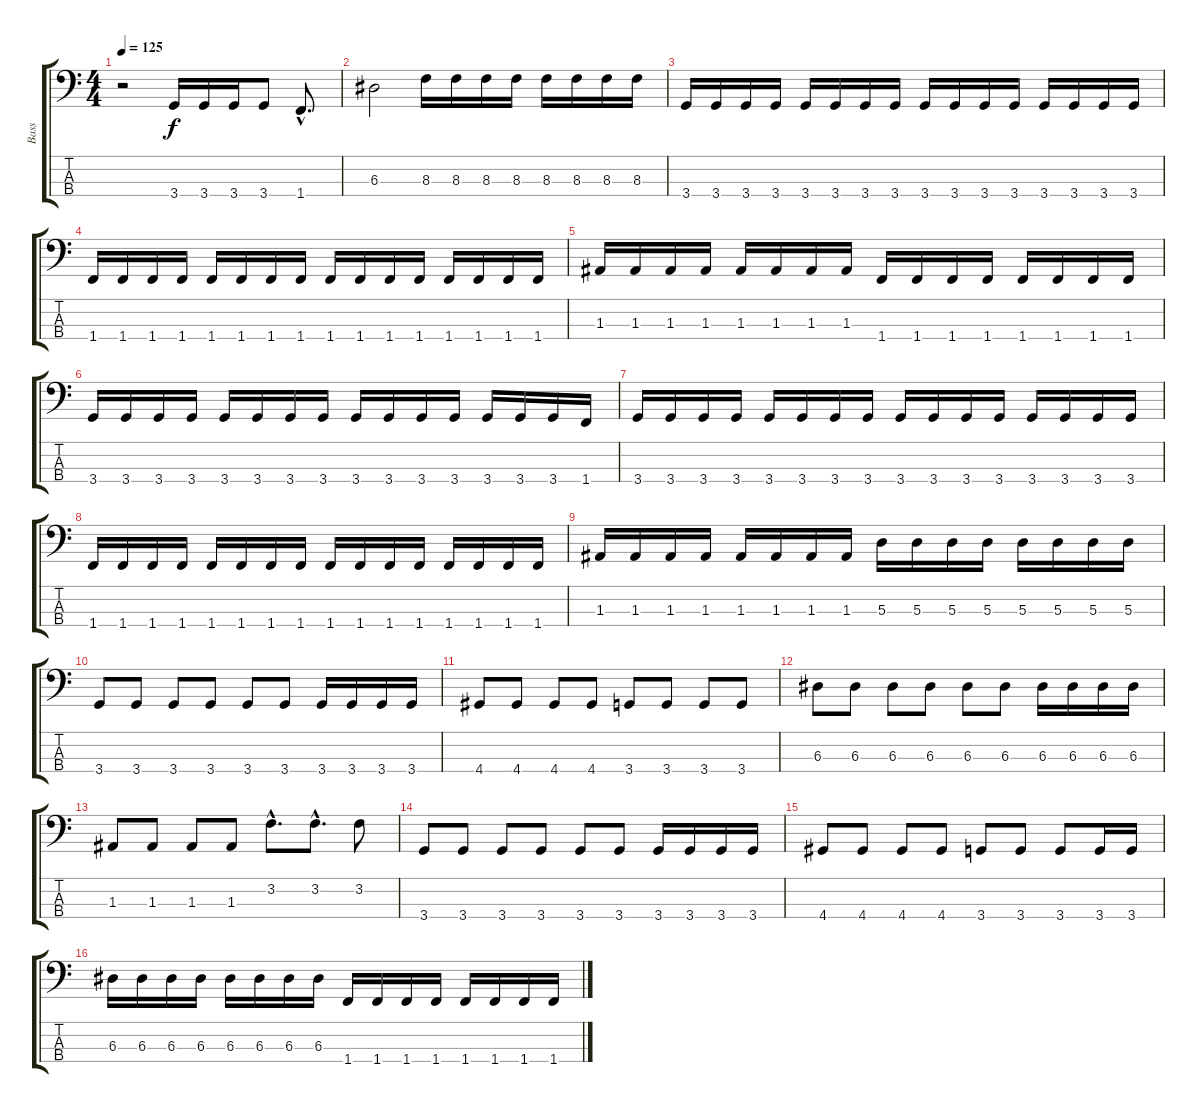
\track ("Bass" "Bass") {instrument electricbasspick}
\staff {score tabs}
\tuning (G2 D2 A1 E1) {hide}
\ts (4 4)
\tempo 125
\clef f4
\ks c
r.2{dy f} 3.4.16 3.4.16 3.4.16 3.4.8 1.4{hac}.8{d} |
6.3.2 8.3.16 8.3.16 8.3.16 8.3.16 8.3.16 8.3.16 8.3.16 8.3.16 |
3.4.16 3.4.16 3.4.16 3.4.16 3.4.16 3.4.16 3.4.16 3.4.16 3.4.16 3.4.16 3.4.16 3.4.16 3.4.16 3.4.16 3.4.16 3.4.16 |
1.4.16 1.4.16 1.4.16 1.4.16 1.4.16 1.4.16 1.4.16 1.4.16 1.4.16 1.4.16 1.4.16 1.4.16 1.4.16 1.4.16 1.4.16 1.4.16 |
1.3.16 1.3.16 1.3.16 1.3.16 1.3.16 1.3.16 1.3.16 1.3.16 1.4.16 1.4.16 1.4.16 1.4.16 1.4.16 1.4.16 1.4.16 1.4.16 |
3.4.16 3.4.16 3.4.16 3.4.16 3.4.16 3.4.16 3.4.16 3.4.16 3.4.16 3.4.16 3.4.16 3.4.16 3.4.16 3.4.16 3.4.16 1.4.16 |
3.4.16 3.4.16 3.4.16 3.4.16 3.4.16 3.4.16 3.4.16 3.4.16 3.4.16 3.4.16 3.4.16 3.4.16 3.4.16 3.4.16 3.4.16 3.4.16 |
1.4.16 1.4.16 1.4.16 1.4.16 1.4.16 1.4.16 1.4.16 1.4.16 1.4.16 1.4.16 1.4.16 1.4.16 1.4.16 1.4.16 1.4.16 1.4.16 |
1.3.16 1.3.16 1.3.16 1.3.16 1.3.16 1.3.16 1.3.16 1.3.16 5.3.16 5.3.16 5.3.16 5.3.16 5.3.16 5.3.16 5.3.16 5.3.16 |
3.4.8 3.4.8 3.4.8 3.4.8 3.4.8 3.4.8 3.4.16 3.4.16 3.4.16 3.4.16 |
4.4.8 4.4.8 4.4.8 4.4.8 3.4.8 3.4.8 3.4.8 3.4.8 |
6.3.8 6.3.8 6.3.8 6.3.8 6.3.8 6.3.8 6.3.16 6.3.16 6.3.16 6.3.16 |
1.3.8 1.3.8 1.3.8 1.3.8 3.2{hac}.8{d} 3.2{hac}.8{d} 3.2.8 |
3.4.8 3.4.8 3.4.8 3.4.8 3.4.8 3.4.8 3.4.16 3.4.16 3.4.16 3.4.16 |
4.4.8 4.4.8 4.4.8 4.4.8 3.4.8 3.4.8 3.4.8 3.4.16 3.4.16 |
6.3.16 6.3.16 6.3.16 6.3.16 6.3.16 6.3.16 6.3.16 6.3.16 1.4.16 1.4.16 1.4.16 1.4.16 1.4.16 1.4.16 1.4.16 1.4.16
